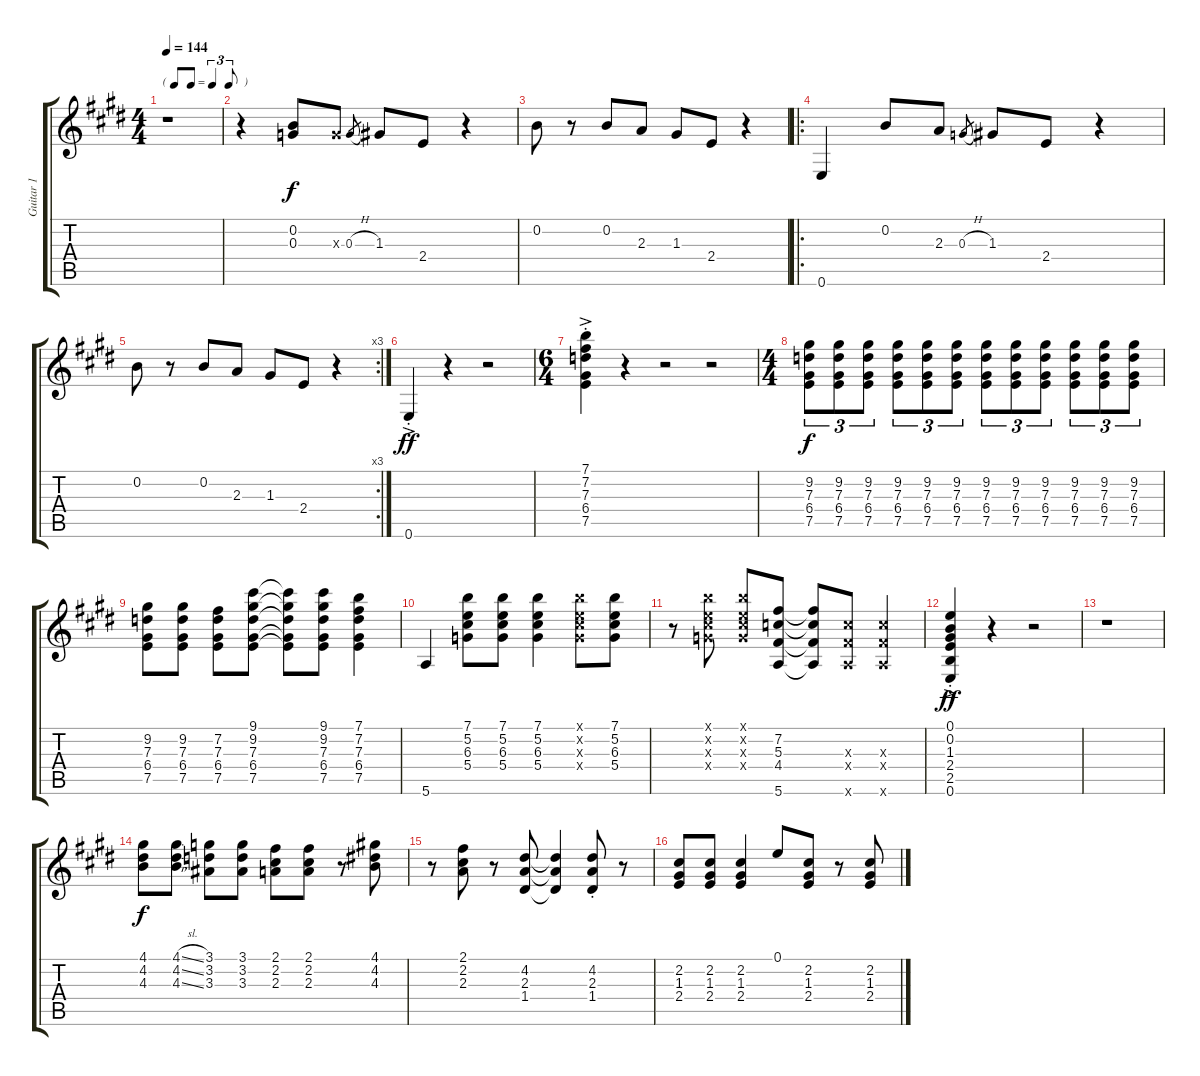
\track ("Guitar 1" "Guitar 1") {instrument electricguitarclean}
\staff {score tabs}
\tuning (E4 B3 G3 D3 A2 E2) {hide}
\ts (4 4)
\tf triplet8th
\tempo 144
\clef g2
\ks e
r.1{dy f instrument electricguitarclean} |
\ks c#minor
r.4 (0.2 0.3).8 0.3{x}.8 0.3{h}.8{gr} 1.3.8 2.4.8 r.4 |
0.2.8 r.8 0.2.8 2.3.8 1.3.8 2.4.8 r.4 |
\ro
0.6.4 0.2.8 2.3.8 0.3{h}.8{gr} 1.3.8 2.4.8 r.4 |
\rc 3
0.2.8 r.8 0.2.8 2.3.8 1.3.8 2.4.8 r.4 |
\ks e
0.6{ac st}.4{dy ff} r.4 r.2 |
\ts (6 4)
\ks c#minor
(7.1{ac st} 7.2{ac st} 7.3{ac st} 6.4{ac st} 7.5{ac st}).4 r.4 r.2 r.2 |
\ts (4 4)
(9.2 7.3 6.4 7.5).8{tu (3 2) dy f} (9.2 7.3 6.4 7.5).8{tu (3 2)} (9.2 7.3 6.4 7.5).8{tu (3 2)} (9.2 7.3 6.4 7.5).8{tu (3 2)} (9.2 7.3 6.4 7.5).8{tu (3 2)} (9.2 7.3 6.4 7.5).8{tu (3 2)} (9.2 7.3 6.4 7.5).8{tu (3 2)} (9.2 7.3 6.4 7.5).8{tu (3 2)} (9.2 7.3 6.4 7.5).8{tu (3 2)} (9.2 7.3 6.4 7.5).8{tu (3 2)} (9.2 7.3 6.4 7.5).8{tu (3 2)} (9.2 7.3 6.4 7.5).8{tu (3 2)} |
\ks e
(9.2 7.3 6.4 7.5).8 (9.2 7.3 6.4 7.5).8 (7.2 7.3 6.4 7.5).8 (9.1 9.2 7.3 6.4 7.5).8 (9.1{t} 9.2{t} 7.3{t} 6.4{t} 7.5{t}).8 (9.1 9.2 7.3 6.4 7.5).8 (7.1 7.2 7.3 6.4 7.5).4 |
\ks c#minor
5.6.4 (7.1 5.2 6.3 5.4).8 (7.1 5.2 6.3 5.4).8 (7.1 5.2 6.3 5.4).4 (7.1{x} 5.2{x} 6.3{x} 5.4{x}).8 (7.1 5.2 6.3 5.4).8 |
r.8 (7.1{x} 5.2{x} 6.3{x} 5.4{x}).8 (7.1{x} 5.2{x} 6.3{x} 5.4{x}).8 (7.2 5.3 4.4 5.6).8 (7.2{t} 5.3{t} 4.4{t} 5.6{t}).8 (5.3{x} 4.4{x} 5.6{x}).8 (5.3{x} 4.4{x} 5.6{x}).4 |
(0.1{ac st} 0.2{ac st} 1.3{ac st} 2.4{ac st} 2.5{ac st} 0.6{ac st}).4{dy ff} r.4 r.2 |
\ks e
r.1 |
\ks c#minor
(4.1 4.2 4.3).8{dy f} (4.1{sl} 4.2{sl} 4.3{sl}).8 (3.1 3.2 3.3).8 (3.1 3.2 3.3).8 (2.1 2.2 2.3).8 (2.1 2.2 2.3).8 r.8 (4.1 4.2 4.3).8 |
r.8 (2.1 2.2 2.3).8 r.8 (4.2 2.3 1.4).8 (4.2{t} 2.3{t} 1.4{t}).4 (4.2{st} 2.3{st} 1.4{st}).8 r.8 |
(2.2 1.3 2.4).8 (2.2 1.3 2.4).8 (2.2 1.3 2.4).4 0.1.8 (2.2 1.3 2.4).8 r.8 (2.2 1.3 2.4).8
